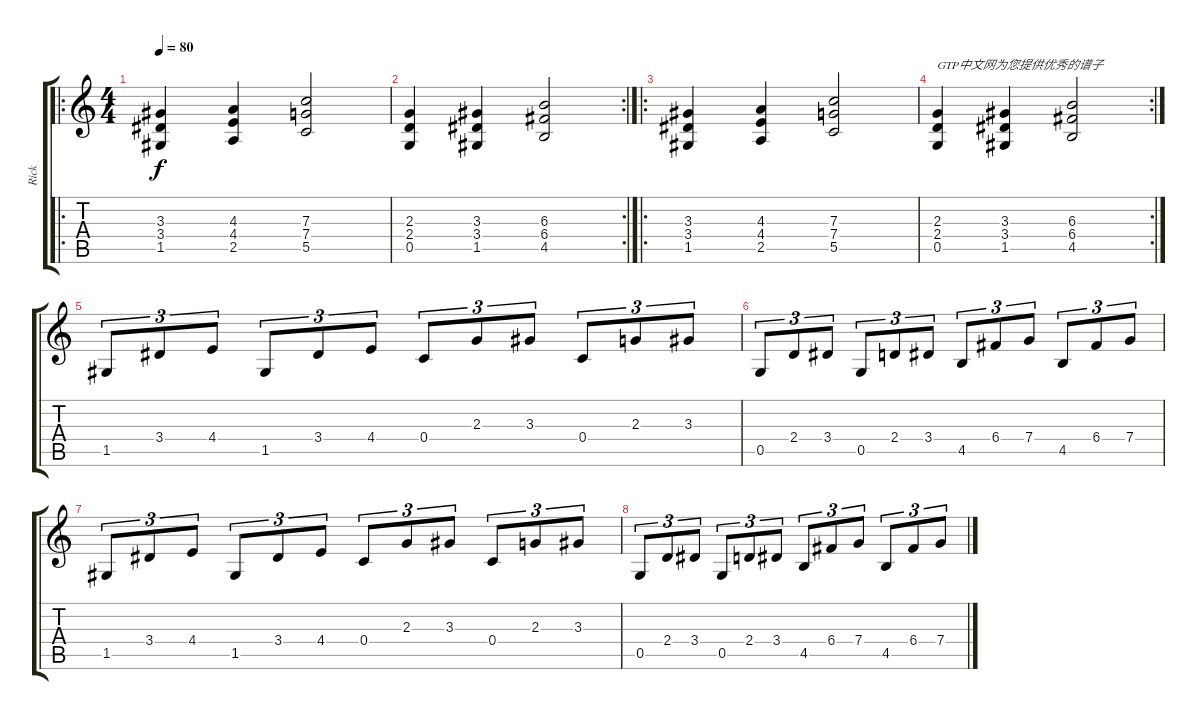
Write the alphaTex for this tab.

\track ("Rick" "Rick") {instrument distortionguitar}
\staff {score tabs}
\tuning (D4 A3 F3 C3 G2 D2) {hide}
\ro
\ts (4 4)
\tempo 80
\clef g2
\ks c
(3.3 3.4 1.5).4{dy f instrument distortionguitar} (4.3 4.4 2.5).4 (7.3 7.4 5.5).2 |
\rc 2
(2.3 2.4 0.5).4 (3.3 3.4 1.5).4 (6.3 6.4 4.5).2 |
\ro
(3.3 3.4 1.5).4 (4.3 4.4 2.5).4 (7.3 7.4 5.5).2 |
\rc 2
(2.3 2.4 0.5).4{txt "GTP中文网为您提供优秀的谱子"} (3.3 3.4 1.5).4 (6.3 6.4 4.5).2 |
1.5.8{tu (3 2)} 3.4.8{tu (3 2)} 4.4.8{tu (3 2)} 1.5.8{tu (3 2)} 3.4.8{tu (3 2)} 4.4.8{tu (3 2)} 0.4.8{tu (3 2)} 2.3.8{tu (3 2)} 3.3.8{tu (3 2)} 0.4.8{tu (3 2)} 2.3.8{tu (3 2)} 3.3.8{tu (3 2)} |
0.5.8{tu (3 2)} 2.4.8{tu (3 2)} 3.4.8{tu (3 2)} 0.5.8{tu (3 2)} 2.4.8{tu (3 2)} 3.4.8{tu (3 2)} 4.5.8{tu (3 2)} 6.4.8{tu (3 2)} 7.4.8{tu (3 2)} 4.5.8{tu (3 2)} 6.4.8{tu (3 2)} 7.4.8{tu (3 2)} |
1.5.8{tu (3 2)} 3.4.8{tu (3 2)} 4.4.8{tu (3 2)} 1.5.8{tu (3 2)} 3.4.8{tu (3 2)} 4.4.8{tu (3 2)} 0.4.8{tu (3 2)} 2.3.8{tu (3 2)} 3.3.8{tu (3 2)} 0.4.8{tu (3 2)} 2.3.8{tu (3 2)} 3.3.8{tu (3 2)} |
0.5.8{tu (3 2)} 2.4.8{tu (3 2)} 3.4.8{tu (3 2)} 0.5.8{tu (3 2)} 2.4.8{tu (3 2)} 3.4.8{tu (3 2)} 4.5.8{tu (3 2)} 6.4.8{tu (3 2)} 7.4.8{tu (3 2)} 4.5.8{tu (3 2)} 6.4.8{tu (3 2)} 7.4.8{tu (3 2)}
